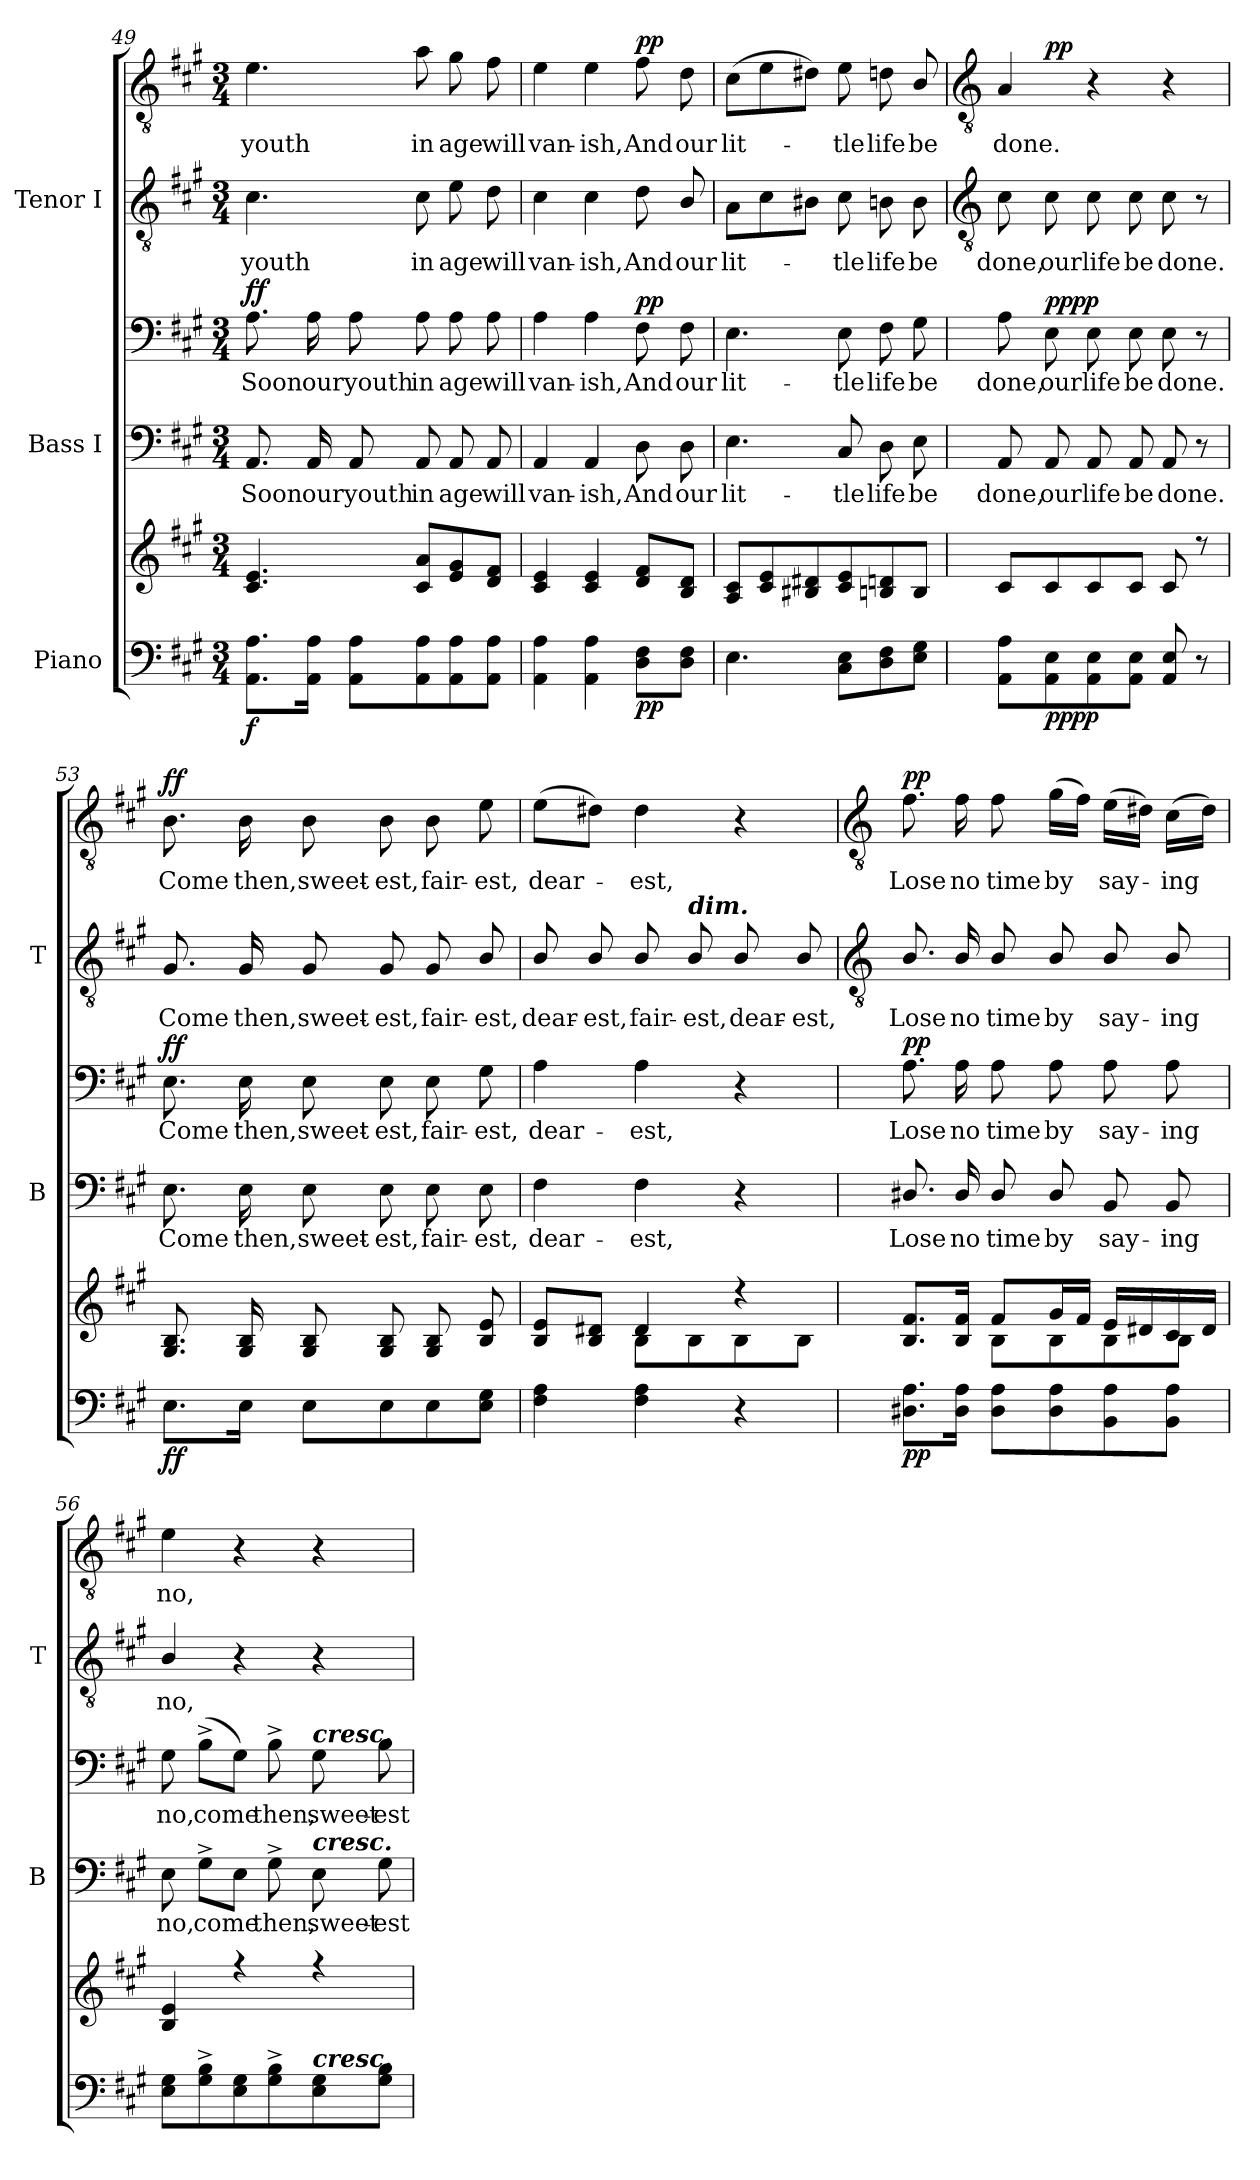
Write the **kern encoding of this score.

**kern	**kern	**dynam	**kern	**text	**kern	**text	**dynam	**kern	**text	**kern	**text	**dynam
*part3	*part3	*part3	*part2	*part2	*part2	*part2	*part2	*part1	*part1	*part1	*part1	*part1
*staff6	*staff5	*staff5/6	*staff4	*staff4	*staff3	*staff3	*staff3/4	*staff2	*staff2	*staff1	*staff1	*staff1/2
*I"Piano	*	*	*I"Bass I	*	*	*	*	*I"Tenor I	*	*	*	*
*	*	*	*I'B	*	*	*	*	*I'T	*	*	*	*
*clefF4	*clefG2	*	*clefF4	*	*clefF4	*	*	*clefGv2	*	*clefGv2	*	*
*k[f#c#g#]	*k[f#c#g#]	*	*k[f#c#g#]	*	*k[f#c#g#]	*	*	*k[f#c#g#]	*	*k[f#c#g#]	*	*
*A:	*A:	*	*A:	*	*A:	*	*	*A:	*	*A:	*	*
*M3/4	*M3/4	*	*M3/4	*	*M3/4	*	*	*M3/4	*	*M3/4	*	*
=49	=49	=49	=49	=49	=49	=49	=49	=49	=49	=49	=49	=49
!	!	!LO:DY:b=2	!	!LO:LY:b	!	!LO:LY:b	!LO:DY:b=2	!	!LO:LY:b	!	!LO:LY:b	!
!	!	!	!	!	!	!	!LO:DY:n=1:b	!	!	!	!	!
8.AA 8.AL	4.c# 4.e	f	8.AA	Soon	8.A	Soon	f f	4.c#	youth	4.e	youth	.
!	!	!	!	!LO:LY:b	!	!LO:LY:b	!	!	!	!	!	!
16AA 16AJ	.	.	16AA	our	16A	our	.	.	.	.	.	.
!	!	!	!	!LO:LY:b	!	!LO:LY:b	!	!	!	!	!	!
8AA 8AL	.	.	8AA	youth	8A	youth	.	.	.	.	.	.
!	!	!	!	!LO:LY:b	!	!LO:LY:b	!	!	!LO:LY:b	!	!LO:LY:b	!
8AA 8A	8c# 8aL	.	8AA	in	8A	in	.	8c#	in	8a	in	.
!	!	!	!	!LO:LY:b	!	!LO:LY:b	!	!	!LO:LY:b	!	!LO:LY:b	!
8AA 8A	8e 8g#	.	8AA	age	8A	age	.	8e	age	8g#	age	.
!	!	!	!	!LO:LY:b	!	!LO:LY:b	!	!	!LO:LY:b	!	!LO:LY:b	!
8AA 8AJ	8d 8f#J	.	8AA	will	8A	will	.	8d	will	8f#	will	.
=50	=50	=50	=50	=50	=50	=50	=50	=50	=50	=50	=50	=50
!	!	!	!	!LO:LY:b	!	!LO:LY:b	!	!	!LO:LY:b	!	!LO:LY:b	!
4AA 4A	4c# 4e	.	4AA	van-	4A	van-	.	4c#	van-	4e	van-	.
!	!	!	!	!LO:LY:b	!	!LO:LY:b	!	!	!LO:LY:b	!	!LO:LY:b	!
4AA 4A	4c# 4e	.	4AA	-ish,	4A	-ish,	.	4c#	-ish,	4e	-ish,	.
!	!	!LO:DY:b=2	!	!LO:LY:b	!	!LO:LY:b	!	!	!LO:LY:b	!	!LO:LY:b	!
!	!	!LO:DY:n=1:b	!	!	!	!	!LO:DY:b=2	!	!	!	!	!
!	!	!	!	!	!	!	!LO:DY:n=1:b	!	!	!	!	!LO:DY:b=2
!	!	!	!	!	!	!	!	!	!	!	!	!LO:DY:n=1:b
8D 8F#L	8d 8f#L	p p	8D	And	8F#	And	p p	8d	And	8f#	And	p p
!	!	!	!	!LO:LY:b	!	!LO:LY:b	!	!	!LO:LY:b	!	!LO:LY:b	!
8D 8F#J	8B/ 8d/J	.	8D	our	8F#	our	.	8B/	our	8d	our	.
=51	=51	=51	=51	=51	=51	=51	=51	=51	=51	=51	=51	=51
!	!	!	!	!LO:LY:b	!	!LO:LY:b	!	!	!LO:LY:b	!	!LO:LY:b	!
4.E	8A 8c#L	.	4.E	lit-	4.E	lit-	.	8AL	lit-	(>8c#L	lit-	.
.	8c# 8e	.	.	.	.	.	.	8c#	.	8e	.	.
.	8B#X 8d#X	.	.	.	.	.	.	8B#XJ	.	8d#XJ)	.	.
!	!	!	!	!LO:LY:b	!	!LO:LY:b	!	!	!LO:LY:b	!	!LO:LY:b	!
8C# 8EL	8c# 8e	.	8C#	-tle	8E	-tle	.	8c#	tle	8e	tle	.
!	!	!	!	!LO:LY:b	!	!LO:LY:b	!	!	!LO:LY:b	!	!LO:LY:b	!
8D 8F#	8Bn 8dn	.	8D	life	8F#	life	.	8Bn	life	8dn	life	.
!	!	!	!	!LO:LY:b	!	!LO:LY:b	!	!	!LO:LY:b	!	!LO:LY:b	!
8E 8G#J	8BJ	.	8E	be	8G#	be	.	8B	be	8B/	be	.
!!LO:LB:g=z
=52	=52	=52	=52	=52	=52	=52	=52	=52	=52	=52	=52	=52
*	*	*	*	*	*	*	*	*clefGv2	*	*clefGv2	*	*
*	*^	*	*	*	*	*	*	*	*	*	*	*
!	!	!LO:N:vis=1	!	!	!LO:LY:b	!	!LO:LY:b	!	!	!LO:LY:b	!	!LO:LY:b	!
8AA 8AL	8c#L	2.ryy	.	8AA	done,	8A	done,	.	8c#	done,	4A	done.	.
!	!	!	!LO:DY:b=2	!	!LO:LY:b	!	!LO:LY:b	!	!	!LO:LY:b	!	!	!
!	!	!	!LO:DY:n=1:b	!	!	!	!	!LO:DY:b=2	!	!	!	!	!
!	!	!	!	!	!	!	!	!LO:DY:n=1:b	!	!	!	!	!LO:DY:b=2
8AA 8E	8c#	.	pp pp	8AA	our	8E	our	pp pp	8c#	our	.	.	pp
!	!	!	!	!	!LO:LY:b	!	!LO:LY:b	!	!	!LO:LY:b	!	!	!
8AA 8E	8c#	.	.	8AA	life	8E	life	.	8c#	life	4r	.	.
!	!	!	!	!	!LO:LY:b	!	!LO:LY:b	!	!	!LO:LY:b	!	!	!
8AA 8EJ	8c#J	.	.	8AA	be	8E	be	.	8c#	be	.	.	.
!	!	!	!	!	!LO:LY:b	!	!LO:LY:b	!	!	!LO:LY:b	!	!	!
8AA 8E	8c#	.	.	8AA	done.	8E	done.	.	8c#	done.	4r	.	.
8r	8r	.	.	8r	.	8r	.	.	8r	.	.	.	.
=53	=53	=53	=53	=53	=53	=53	=53	=53	=53	=53	=53	=53	=53
!	!	!LO:N:vis=1	!LO:DY:b=2	!	!LO:LY:b	!	!LO:LY:b	!	!	!LO:LY:b	!	!LO:LY:b	!
!	!	!	!LO:DY:n=1:b	!	!	!	!	!LO:DY:b=2	!	!	!	!	!
!	!	!	!	!	!	!	!	!LO:DY:n=1:b	!	!	!	!	!LO:DY:b=2
!	!	!	!	!	!	!	!	!	!	!	!	!	!LO:DY:n=1:b
8.EL	8.G# 8.BL	2.ryy	f f	8.E	Come	8.E	Come	f f	8.G#	Come	8.B	Come	f f
!	!	!	!	!	!LO:LY:b	!	!LO:LY:b	!	!	!LO:LY:b	!	!LO:LY:b	!
16EJ	16G# 16BL	.	.	16E	then,	16E	then,	.	16G#	then,	16B	then,	.
!	!	!	!	!	!LO:LY:b	!	!LO:LY:b	!	!	!LO:LY:b	!	!LO:LY:b	!
8EL	8G# 8B	.	.	8E	sweet-	8E	sweet-	.	8G#	sweet-	8B	sweet-	.
!	!	!	!	!	!LO:LY:b	!	!LO:LY:b	!	!	!LO:LY:b	!	!LO:LY:b	!
8E	8G# 8B	.	.	8E	-est,	8E	-est,	.	8G#	-est,	8B	-est,	.
!	!	!	!	!	!LO:LY:b	!	!LO:LY:b	!	!	!LO:LY:b	!	!LO:LY:b	!
8E	8G# 8B	.	.	8E	fair-	8E	fair-	.	8G#	fair-	8B	fair-	.
!	!	!	!	!	!LO:LY:b	!	!LO:LY:b	!	!	!LO:LY:b	!	!LO:LY:b	!
8E\ 8G#\J	8B 8eJ	.	.	8E\	-est,	8G#\	-est,	.	8B/	-est,	8e	-est,	.
=54	=54	=54	=54	=54	=54	=54	=54	=54	=54	=54	=54	=54	=54
!	!	!	!	!	!LO:LY:b	!	!LO:LY:b	!	!	!LO:LY:b	!	!LO:LY:b	!
4F#\ 4A\	8B 8eL	4ryy	.	4F#\	dear-	4A\	dear-	.	8B/	dear-	(>8eL	dear-	.
!	!	!	!	!	!	!	!	!	!	!LO:LY:b	!	!	!
.	8B 8d#XJ	.	.	.	.	.	.	.	8B/	-est,	8d#XJ)	.	.
!	!	!	!	!	!LO:LY:b	!	!LO:LY:b	!	!	!LO:LY:b	!	!LO:LY:b	!
4F#\ 4A\	4d#	8B\L	.	4F#\	-est,	4A\	-est,	.	8B/	fair-	4d#	est,	.
!	!	!	!	!	!	!	!	!	!LO:TX:a:Bi:t=dim.	!	!	!	!
!	!	!	!	!	!	!	!	!	!	!LO:LY:b	!	!	!
.	.	8B\	.	.	.	.	.	.	8B/	-est,	.	.	.
!	!	!	!	!	!	!	!	!	!	!LO:LY:b	!	!	!
4r	4r	8B\	.	4r	.	4r	.	.	8B/	dear-	4r	.	.
!	!	!	!	!	!	!	!	!	!	!LO:LY:b	!	!	!
.	.	8B\J	.	.	.	.	.	.	8B/	-est,	.	.	.
!!LO:LB:g=z
=55	=55	=55	=55	=55	=55	=55	=55	=55	=55	=55	=55	=55	=55
*	*	*	*	*	*	*	*	*	*clefGv2	*	*clefGv2	*	*
!	!	!	!LO:DY:b=2	!	!LO:LY:b	!	!LO:LY:b	!	!	!LO:LY:b	!	!LO:LY:b	!
!	!	!	!LO:DY:n=1:b	!	!	!	!	!LO:DY:b=2	!	!	!	!	!
!	!	!	!	!	!	!	!	!LO:DY:n=1:b	!	!	!	!	!LO:DY:b=2
!	!	!	!	!	!	!	!	!	!	!	!	!	!LO:DY:n=1:b
8.D#X 8.AL	8.B 8.f#L	4ryy	p p	8.D#X/	Lose	8.A	Lose	p p	8.B/	Lose	8.f#	Lose	p p
!	!	!	!	!	!LO:LY:b	!	!LO:LY:b	!	!	!LO:LY:b	!	!LO:LY:b	!
16D# 16AJ	16B 16f#J	.	.	16D#/	no	16A	no	.	16B/	no	16f#	no	.
!	!	!	!	!	!LO:LY:b	!	!LO:LY:b	!	!	!LO:LY:b	!	!LO:LY:b	!
8D# 8AL	8f#L	8B\L	.	8D#/	time	8A	time	.	8B/	time	8f#	time	.
!	!	!	!	!	!LO:LY:b	!	!LO:LY:b	!	!	!LO:LY:b	!	!LO:LY:b	!
8D# 8A	16g#L	8B\	.	8D#/	by	8A	by	.	8B/	by	(>16g#LL	by	.
.	16f#JJ	.	.	.	.	.	.	.	.	.	16f#JJ)	.	.
!	!	!	!	!	!LO:LY:b	!	!LO:LY:b	!	!	!LO:LY:b	!	!LO:LY:b	!
8BB 8A	16eLL	8B\	.	8BB	say-	8A	say-	.	8B/	say-	(>16eLL	say-	.
.	16d#X	.	.	.	.	.	.	.	.	.	16d#XJJ)	.	.
!	!	!	!	!	!LO:LY:b	!	!LO:LY:b	!	!	!LO:LY:b	!	!LO:LY:b	!
8BB 8AJ	16c#	8B\J	.	8BB	-ing	8A	-ing	.	8B/	-ing	(>16c#LL	ing	.
.	16d#JJ	.	.	.	.	.	.	.	.	.	16d#JJ)	.	.
=56	=56	=56	=56	=56	=56	=56	=56	=56	=56	=56	=56	=56	=56
!	!	!LO:N:vis=1	!	!	!LO:LY:b	!	!LO:LY:b	!	!	!LO:LY:b	!	!LO:LY:b	!
8E 8G#L	4B 4e	2.ryy	.	8E	no,	8G#	no,	.	4B/	no,	4e	no,	.
!	!	!	!	!	!LO:LY:b	!	!LO:LY:b	!	!	!	!	!	!
8G#^ 8B^	.	.	.	8G#^L	come	(>8B^L	come	.	.	.	.	.	.
8E 8G#	4r	.	.	8EJ	.	8G#J)	.	.	4r	.	4r	.	.
!	!	!	!	!	!LO:LY:b	!	!LO:LY:b	!	!	!	!	!	!
8G#^ 8B^	.	.	.	8G#^	then,	8B^	then,	.	.	.	.	.	.
!	!	!	!	!	!	!LO:TX:a:Bi:t=cresc.	!	!	!	!	!	!	!
!	!	!	!	!LO:TX:a:Bi:t=cresc.	!	!	!	!	!	!	!	!	!
!LO:TX:a:Bi:t=cresc.	!	!	!	!	!	!	!	!	!	!	!	!	!
!	!	!	!	!	!LO:LY:b	!	!LO:LY:b	!	!	!	!	!	!
8E 8G#	4r	.	.	8E	sweet-	8G#	sweet-	.	4r	.	4r	.	.
!	!	!	!	!	!LO:LY:b	!	!LO:LY:b	!	!	!	!	!	!
8G# 8BJ	.	.	.	8G#	-est	8B	-est	.	.	.	.	.	.
*	*v	*v	*	*	*	*	*	*	*	*	*	*	*
=	=	=	=	=	=	=	=	=	=	=	=	=
*-	*-	*-	*-	*-	*-	*-	*-	*-	*-	*-	*-	*-
